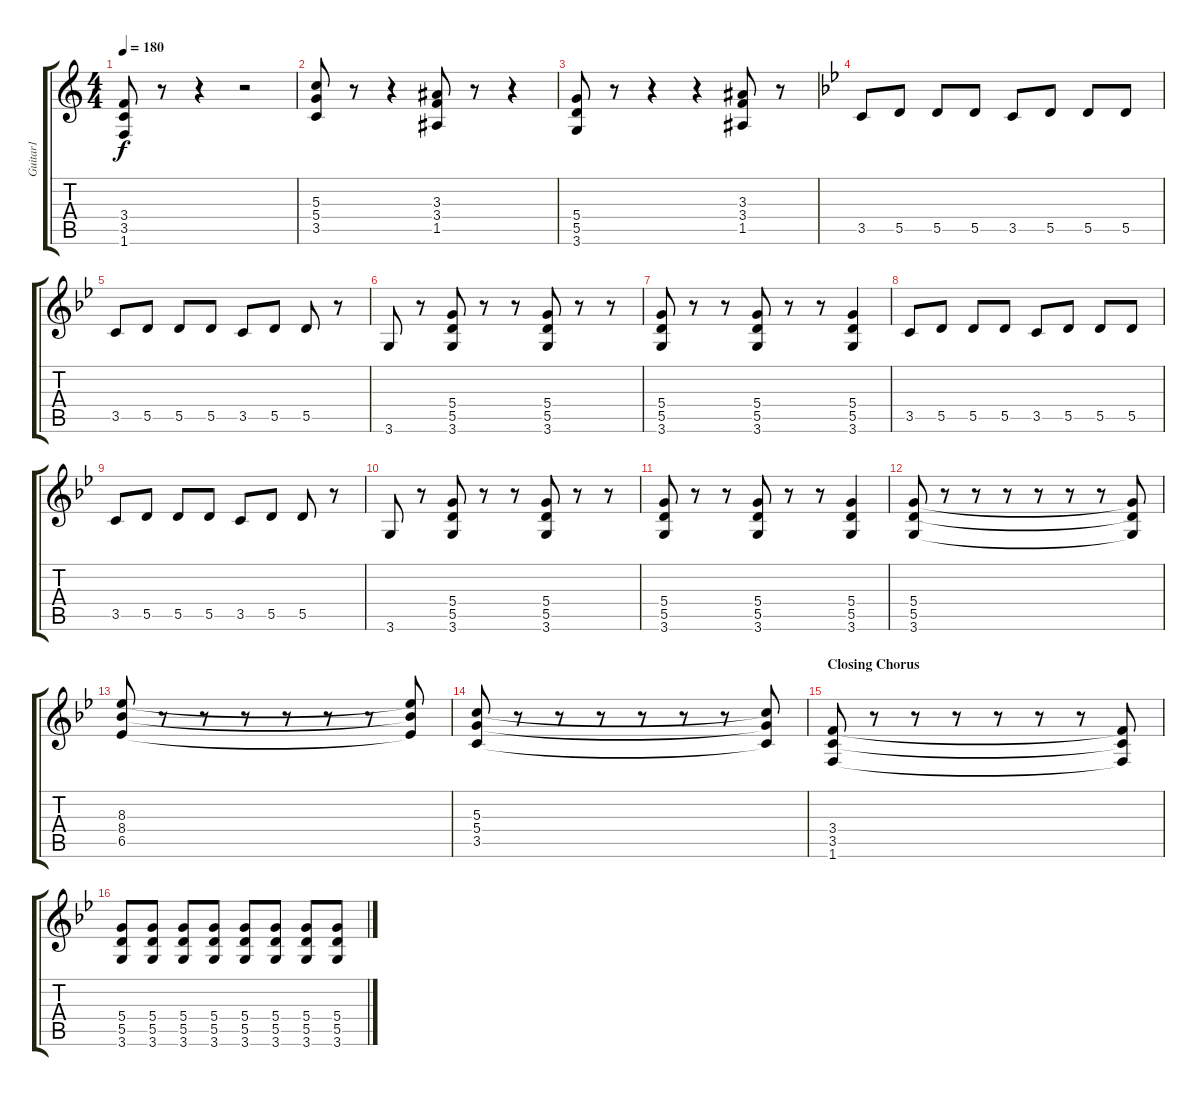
\track ("Guitar1" "Guitar1") {instrument overdrivenguitar}
\staff {score tabs}
\tuning (E4 B3 G3 D3 A2 E2) {hide}
\ts (4 4)
\tempo 180
\clef g2
\ks c
(3.4 3.5 1.6).8{dy f} r.8 r.4 r.2 |
(5.3 5.4 3.5).8 r.8 r.4 (3.3 3.4 1.5).8 r.8 r.4 |
(5.4 5.5 3.6).8 r.8 r.4 r.4 (3.3 3.4 1.5).8 r.8 |
\ks bb
3.5.8 5.5.8 5.5.8 5.5.8 3.5.8 5.5.8 5.5.8 5.5.8 |
3.5.8 5.5.8 5.5.8 5.5.8 3.5.8 5.5.8 5.5.8 r.8 |
3.6.8 r.8 (5.4 5.5 3.6).8 r.8 r.8 (5.4 5.5 3.6).8 r.8 r.8 |
(5.4 5.5 3.6).8 r.8 r.8 (5.4 5.5 3.6).8 r.8 r.8 (5.4 5.5 3.6).4 |
3.5.8 5.5.8 5.5.8 5.5.8 3.5.8 5.5.8 5.5.8 5.5.8 |
3.5.8 5.5.8 5.5.8 5.5.8 3.5.8 5.5.8 5.5.8 r.8 |
3.6.8 r.8 (5.4 5.5 3.6).8 r.8 r.8 (5.4 5.5 3.6).8 r.8 r.8 |
(5.4 5.5 3.6).8 r.8 r.8 (5.4 5.5 3.6).8 r.8 r.8 (5.4 5.5 3.6).4 |
(5.4 5.5 3.6).8 r.8 r.8 r.8 r.8 r.8 r.8 (5.4{t} 5.5{t} 3.6{t}).8 |
(8.3 8.4 6.5).8 r.8 r.8 r.8 r.8 r.8 r.8 (8.3{t} 8.4{t} 6.5{t}).8 |
(5.3 5.4 3.5).8 r.8 r.8 r.8 r.8 r.8 r.8 (5.3{t} 5.4{t} 3.5{t}).8 |
\section ("" "Closing Chorus")
(3.4 3.5 1.6).8 r.8 r.8 r.8 r.8 r.8 r.8 (3.4{t} 3.5{t} 1.6{t}).8 |
(5.4 5.5 3.6).8 (5.4 5.5 3.6).8 (5.4 5.5 3.6).8 (5.4 5.5 3.6).8 (5.4 5.5 3.6).8 (5.4 5.5 3.6).8 (5.4 5.5 3.6).8 (5.4 5.5 3.6).8
